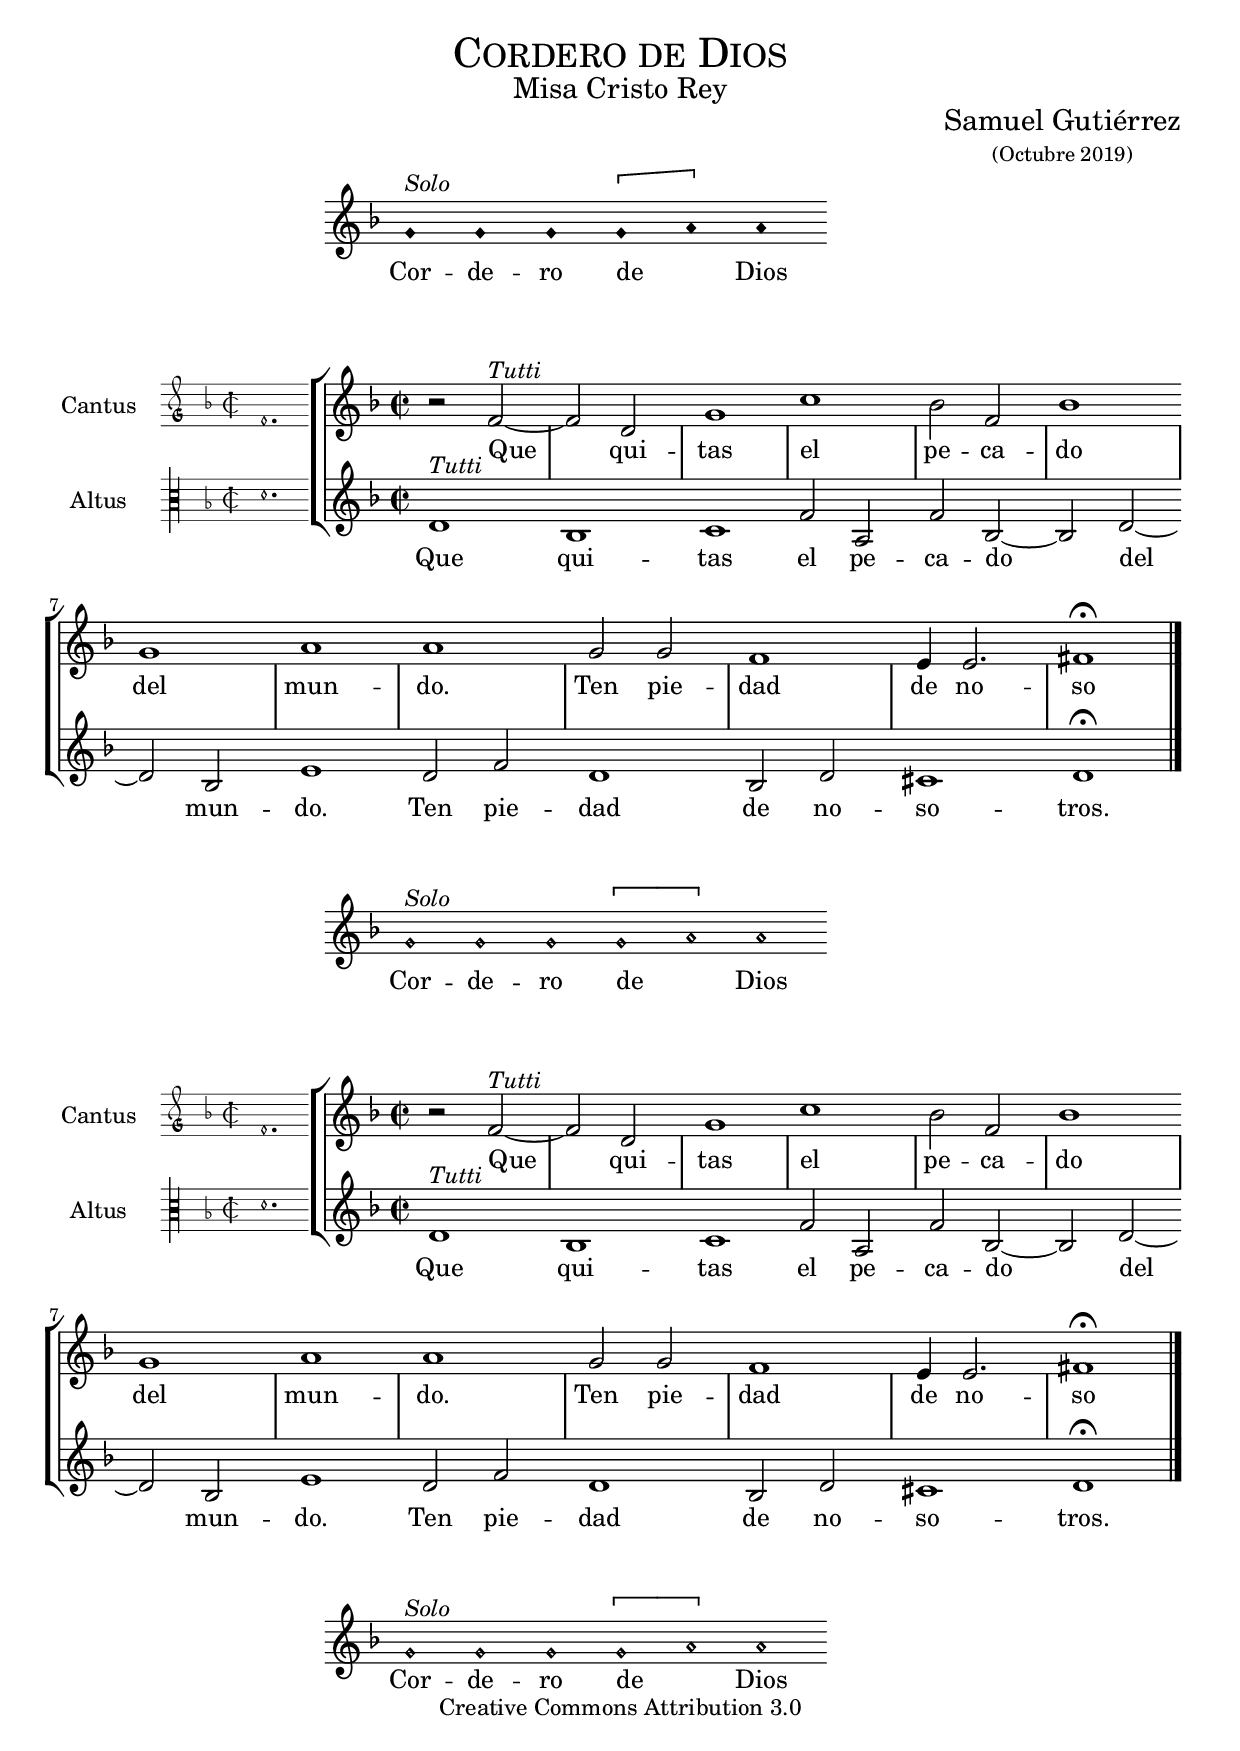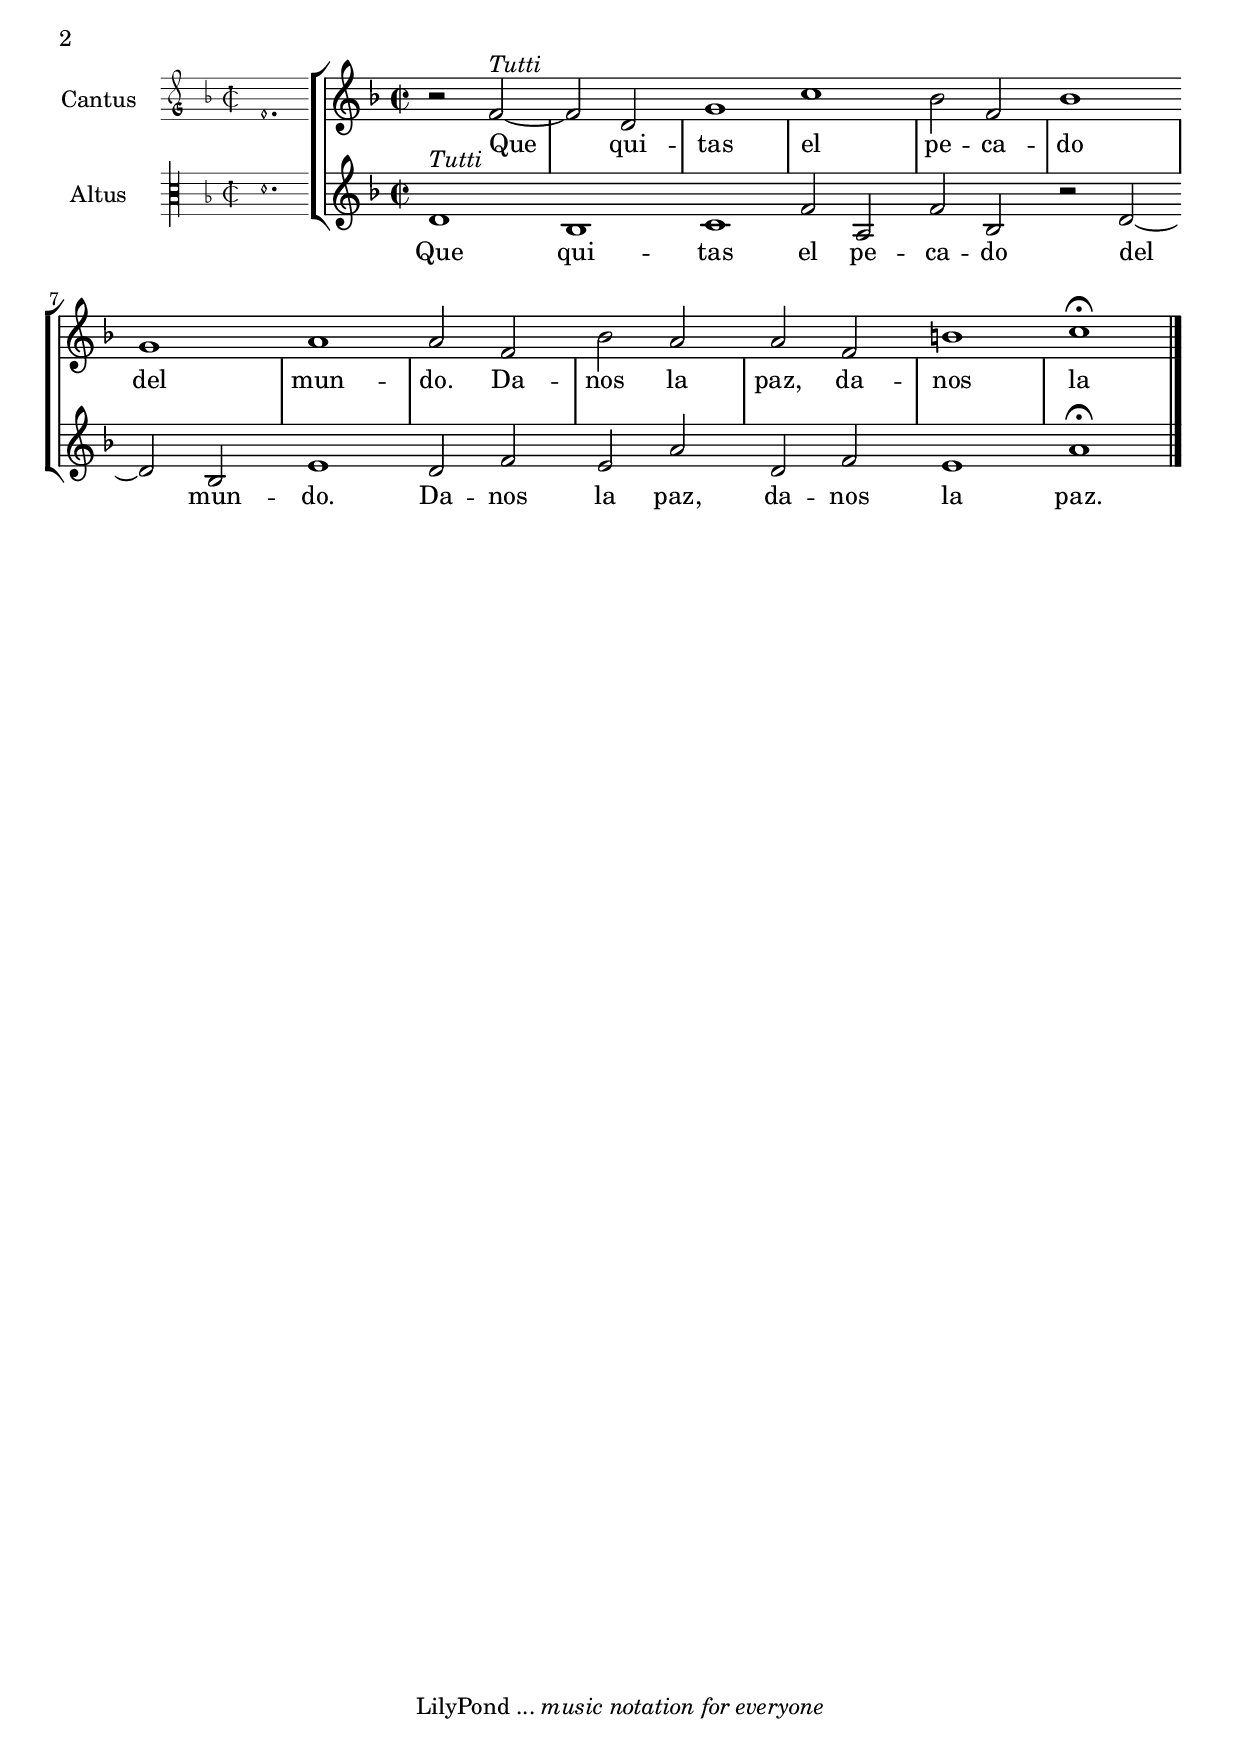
% ****************************************************************
%	Agnus Dei - Melodia a modo del renacimiento
%   	Texto y musica con acompañamiento
%	by serachsam
% ****************************************************************
\language "espanol"
\version "2.19.82"

%#(set-global-staff-size 20)

% --- Cabecera
\markup { \fill-line { \center-column { \fontsize #5 \smallCaps "Cordero de Dios" \fontsize #2 "Misa Cristo Rey" } } }
\markup { \fill-line { " " \center-column { \fontsize #2 "Samuel Gutiérrez" \small "(Octubre 2019)" } } }
\header {
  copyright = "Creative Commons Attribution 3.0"
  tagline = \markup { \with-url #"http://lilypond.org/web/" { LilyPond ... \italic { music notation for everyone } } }
  breakbefore = ##t
}

% --- Parametro globales

% --- invocacion #1
\score{
  <<
    \new Voice = "invocacion" {
      \override Staff.TimeSignature.stencil = #'()
      \override Stem.transparent = ##t
      \set Score.timing = ##f
      \override NoteHead.style = #'neomensural
      \key re \minor
      \relative do' {
        sol'^\markup{ \italic "Solo"} sol sol \[sol la\] la
      }
    }
    \new Lyrics \lyricsto "invocacion" {
      \lyricmode {
        Cor -- de -- ro de _ Dios
      }
    }
  >>
  \layout {
    indent = 4.5 \cm
    line-width = 13\cm
    ragged-right = ##f
  }
}

globalPiedad = {
  \set Score.skipBars = ##t
  \clef "treble"
  \key re \minor
  \time 2/2
  \skip 1

  % the actual music
  \skip 1*12

  % let finis bar go through all staves
  \override Staff.BarLine.transparent = ##f

  % finis bar
  \bar "|."
}

% --- Musica
cantusIncipitPiedad = {
  \set Staff.instrumentName = "Cantus"
  \clef "petrucci-g"
  \key fa \major
  \time 2/2
  fa'1.
}

cantusNotesPiedad = \relative do' {
  r2 fa2^\markup{ \italic "Tutti"}~ |
  fa2 re2 |
  sol1 |
  do1 |
  sib2 fa |
  sib1 |
  sol1 |
  la1 |

  la1 |
  sol2 sol |
  fa1 |
  mi4 mi2. |
  fas1 \fermata |
}

cantusLyricsPiedad = \lyricmode {
  Que qui -- tas el pe -- ca -- do del mun -- do.
  Ten pie -- dad de no -- so -- tros.
}

altusIncipitPiedad = {
  \set Staff.instrumentName = "Altus"
  \clef "petrucci-c3"
  \key fa \major
  \time 2/2
  re'1.
}

altusNotesPiedad = \relative do' {
  re1^\markup{ \italic "Tutti"} |
  sib1 |
  do1 |
  fa2 la, |
  fa'2 sib,~ |
  sib2 re~ |
  re2 sib |
  mi1 |

  re2 fa |
  re1 |
  sib2 re |
  dos1 |
  re1 \fermata |
}

altusLyricsPiedad = \lyricmode {
  Que qui -- tas el pe -- ca -- do del mun -- do.
  Ten pie -- dad de no -- so -- tros.
}

\score {
  <<
    \new StaffGroup = choirStaff <<
      \new Voice = "cantusNotes" <<
        \set Staff.instrumentName = #"Cantus"
        \incipit \cantusIncipitPiedad
        \globalPiedad
        \cantusNotesPiedad
      >>
      \new Lyrics \lyricsto cantusNotes { \cantusLyricsPiedad }
      \new Voice = "altusNotes" <<
        \set Staff.instrumentName = #"Altus"
        \globalPiedad
        \incipit \altusIncipitPiedad
        \altusNotesPiedad
      >>
      \new Lyrics \lyricsto altusNotes { \altusLyricsPiedad }
    >>
  >>
  \layout {
    \context {
      \Score
      \hide BarLine
    }
    \context {
      \Lyrics
      \consists "Bar_engraver"
      \consists "Separating_line_group_engraver"
    }
    \context {
      \Voice
      \hide Slur
      \remove "Forbid_line_break_engraver"
    }
    indent = 4.5\cm
    incipit-width = 2.5\cm
  }
}

% --- invocacion #2
\score{
  <<
    \new Voice = "invocacion" {
      \override Staff.TimeSignature.stencil = #'()
      \override Stem.transparent = ##t
      \set Score.timing = ##f
      \override NoteHead.style = #'neomensural
      \key re \minor
      \relative do' {
        sol'^\markup{ \italic "Solo"} sol sol \[sol la\] la
      }
    }
    \new Lyrics \lyricsto "invocacion" {
      \lyricmode {
        Cor -- de -- ro de _ Dios
      }
    }
  >>
  \layout {
    indent = 4.5 \cm
    line-width = 13\cm
    ragged-right = ##f
  }
}

\score {
  <<
    \new StaffGroup = choirStaff <<
      \new Voice = "cantusNotes" <<
        \set Staff.instrumentName = #"Cantus"
        \incipit \cantusIncipitPiedad
        \globalPiedad
        \cantusNotesPiedad
      >>
      \new Lyrics \lyricsto cantusNotes { \cantusLyricsPiedad }
      \new Voice = "altusNotes" <<
        \set Staff.instrumentName = #"Altus"
        \globalPiedad
        \incipit \altusIncipitPiedad
        \altusNotesPiedad
      >>
      \new Lyrics \lyricsto altusNotes { \altusLyricsPiedad }
    >>
  >>
  \layout {
    \context {
      \Score
      \hide BarLine
    }
    \context {
      \Lyrics
      \consists "Bar_engraver"
      \consists "Separating_line_group_engraver"
    }
    \context {
      \Voice
      \hide Slur
      \remove "Forbid_line_break_engraver"
    }
    indent = 4.5\cm
    incipit-width = 2.5\cm
  }
}

% --- invocacion #3
\score{
  <<
    \new Voice = "invocacion" {
      \override Staff.TimeSignature.stencil = #'()
      \override Stem.transparent = ##t
      \set Score.timing = ##f
      \override NoteHead.style = #'neomensural
      \key re \minor
      \relative do' {
        sol'^\markup{ \italic "Solo"} sol sol \[sol la\] la
      }
    }
    \new Lyrics \lyricsto "invocacion" {
      \lyricmode {
        Cor -- de -- ro de _ Dios
      }
    }
  >>
  \layout {
    indent = 4.5 \cm
    line-width = 13\cm
    ragged-right = ##f
  }
}

globalPaz = {
  \set Score.skipBars = ##t
  \clef "treble"
  \key re \minor
  \time 2/2
  \skip 1

  % the actual music
  \skip 1*12

  % let finis bar go through all staves
  \override Staff.BarLine.transparent = ##f

  % finis bar
  \bar "|."
}

% --- Musica
cantusIncipitPaz = {
  \set Staff.instrumentName = "Cantus"
  \clef "petrucci-g"
  \key fa \major
  \time 2/2
  fa'1.
}

cantusNotesPaz = \relative do' {
  r2 fa2^\markup{ \italic "Tutti"}~ |
  fa2 re2 |
  sol1 |
  do1 |
  sib2 fa |
  sib1 |
  sol1 |
  la1 |

  la2 fa |
  sib2 la |
  la2 fa |
  si1 |
  do1 \fermata |
}

cantusLyricsPaz = \lyricmode {
  Que qui -- tas el pe -- ca -- do del mun -- do.
  Da -- nos la paz, da -- nos la paz.
}

altusIncipitPaz = {
  \set Staff.instrumentName = "Altus"
  \clef "petrucci-c3"
  \key fa \major
  \time 2/2
  re'1.
}

altusNotesPaz = \relative do' {
  re1^\markup{ \italic "Tutti"} |
  sib1 |
  do1 |
  fa2 la, |
  fa'2 sib, |
  r2 re~ |
  re2 sib |
  mi1 |

  re2 fa |
  mi2 la |
  re,2 fa |
  mi1 |
  la1 \fermata |
}

altusLyricsPaz = \lyricmode {
  Que qui -- tas el pe -- ca -- do del mun -- do.
  Da -- nos la paz, da -- nos la paz.
}

\score {
  <<
    \new StaffGroup = choirStaff <<
      \new Voice = "cantusNotes" <<
        \set Staff.instrumentName = #"Cantus"
        \incipit \cantusIncipitPaz
        \globalPaz
        \cantusNotesPaz
      >>
      \new Lyrics \lyricsto cantusNotes { \cantusLyricsPaz }
      \new Voice = "altusNotes" <<
        \set Staff.instrumentName = #"Altus"
        \globalPaz
        \incipit \altusIncipitPaz
        \altusNotesPaz
      >>
      \new Lyrics \lyricsto altusNotes { \altusLyricsPaz }
    >>
  >>
  \layout {
    \context {
      \Score
      \hide BarLine
    }
    \context {
      \Lyrics
      \consists "Bar_engraver"
      \consists "Separating_line_group_engraver"
    }
    \context {
      \Voice
      \hide Slur
      \remove "Forbid_line_break_engraver"
    }
    indent = 4.5\cm
    incipit-width = 2.5\cm
  }
}

% --- Pagina
\paper{
  #(set-default-paper-size "letter")
}